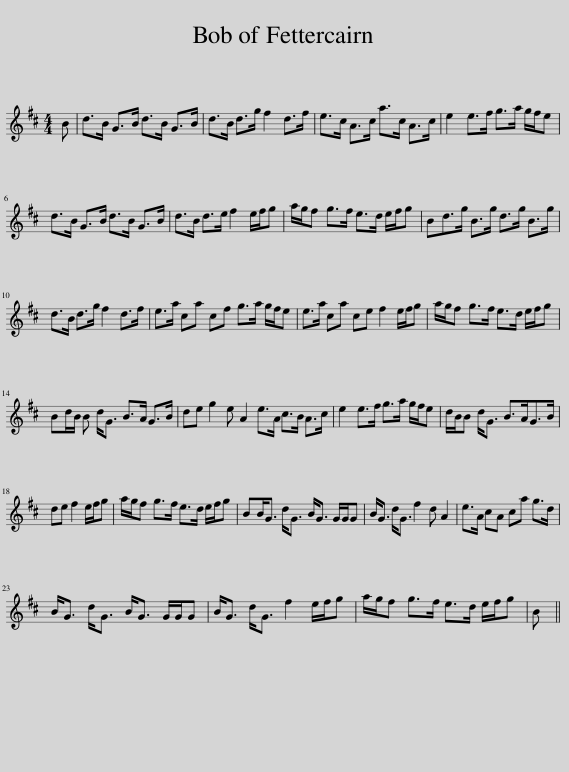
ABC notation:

X:1
L:1/8
M:4/4
I:linebreak $
K:D
V:1 treble
V:1
 B | d>B G>B d>B G>B | d>B d>g f2 d>f | e>c A>c a>c A>c | e2 e>f g>a g/f/e |$ %5
 d>B G>B d>B G>B | d>B d>e f2 e/f/g | a/g/f g>f e>d e/f/g | Bd>g B>g d>g B>g |$ d>B d>g f2 d>f | %10
 e>a ca cf g>a g/f/e | e>a ca ce f2 e/f/g | a/g/f g>f e>d e/f/g |$ Bd/B/ B d<G B>A G>B | de g2 e A2 e>A c>B A>c | %15
 e2 e>f g>a g/f/e | d/B/B d<G B>AG>B |$ de f2 e/f/g | a/g/f g>f e>d e/f/g | BB<G d<G B<G G/G/G | %20
 B<G d<G f2 d A2 | e>A cA ca g>d |$ B<G d<G B<G G/G/G | B<G d<G f2 e/f/g | a/g/f g>f e>d e/f/g | %25
 B || %26
